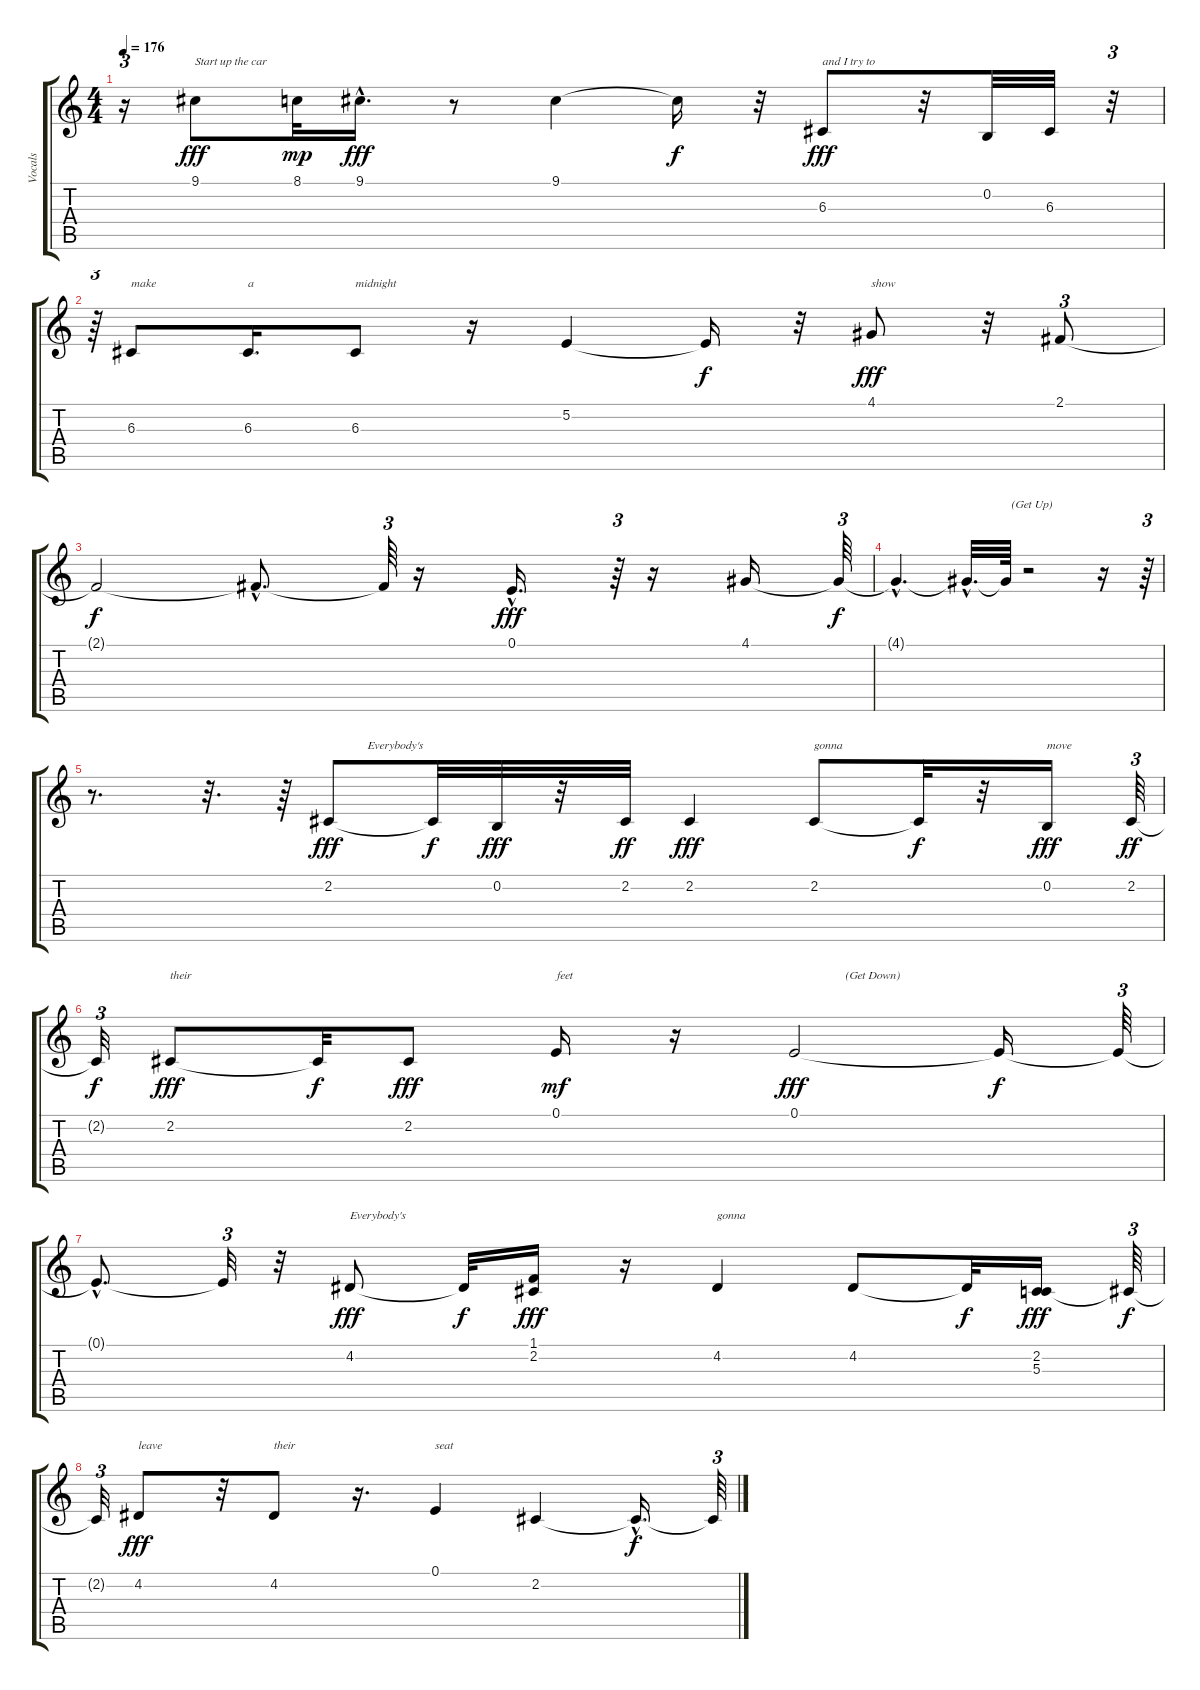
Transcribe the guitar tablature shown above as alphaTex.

\track ("Vocals  " "Vocals  ") {instrument altosax}
\staff {score tabs}
\tuning (E4 B3 G3 D3 A2 E2) {hide}
\ts (4 4)
\tempo 176
\clef g2
\ks c
r.16{tu (3 2) dy mf} 9.1.8{txt "Start up the car" dy fff} 8.1.32{dy mp} 9.1{hac}.16{d dy fff} r.8 9.1.4 9.1{t}.16{dy f} r.32 6.3.8{txt "and I try to" dy fff} r.32 0.2.32 6.3.32 r.32{tu (3 2)} |
r.64{tu (3 2)} 6.3.8{txt "make"} 6.3.16{d txt "a"} 6.3.8{txt "midnight"} r.16 5.2.4 5.2{t}.16{dy f} r.32 4.1.8{txt "show" dy fff} r.32 2.1.8{tu (3 2)} |
2.1{t}.2{dy f} 2.1{hac t}.8{d} 2.1{t}.64{tu (3 2)} r.16 0.1{hac}.16{d dy fff} r.64{tu (3 2)} r.16 4.1.16 4.1{t}.64{tu (3 2) dy f} |
4.1{hac t}.4{d} 4.1{hac t}.32{d txt "               (Get Up)"} 4.1{t}.64 r.2 r.16 r.64{tu (3 2)} |
r.8{d} r.32{d} r.64 2.2.8{txt "             Everybody's" dy fff} 2.2{t}.32{dy f} 0.2.32{dy fff} r.32 2.2.32{dy ff} 2.2.4{dy fff} 2.2.8{txt "gonna"} 2.2{t}.32{dy f} r.32 0.2.16{txt "move" dy fff} 2.2.64{tu (3 2) dy ff} |
2.2{t}.32{tu (3 2) dy f} 2.2.8{txt "their" dy fff} 2.2{t}.32{dy f} 2.2.8{dy fff} 0.1.16{txt "feet" dy mf} r.16 0.1.2{txt "                 (Get Down)" dy fff} 0.1{t}.16{dy f} 0.1{t}.64{tu (3 2)} |
0.1{hac t}.8{d} 0.1{t}.32{tu (3 2)} r.32 4.2.8{txt "Everybody's" dy fff} 4.2{t}.32{dy f} (1.1 2.2).16{dy fff} r.16 4.2.4{txt "gonna"} 4.2.8 4.2{t}.32{dy f} (2.2 5.3).16{dy fff} 2.2{t}.64{tu (3 2) dy f} |
2.2{t}.32{tu (3 2)} 4.2.8{txt "leave" dy fff} r.32 4.2.8{txt "their"} r.16{d} 0.1.4{txt "seat"} 2.2.4 2.2{hac t}.16{d dy f} 2.2{t}.64{tu (3 2)}
